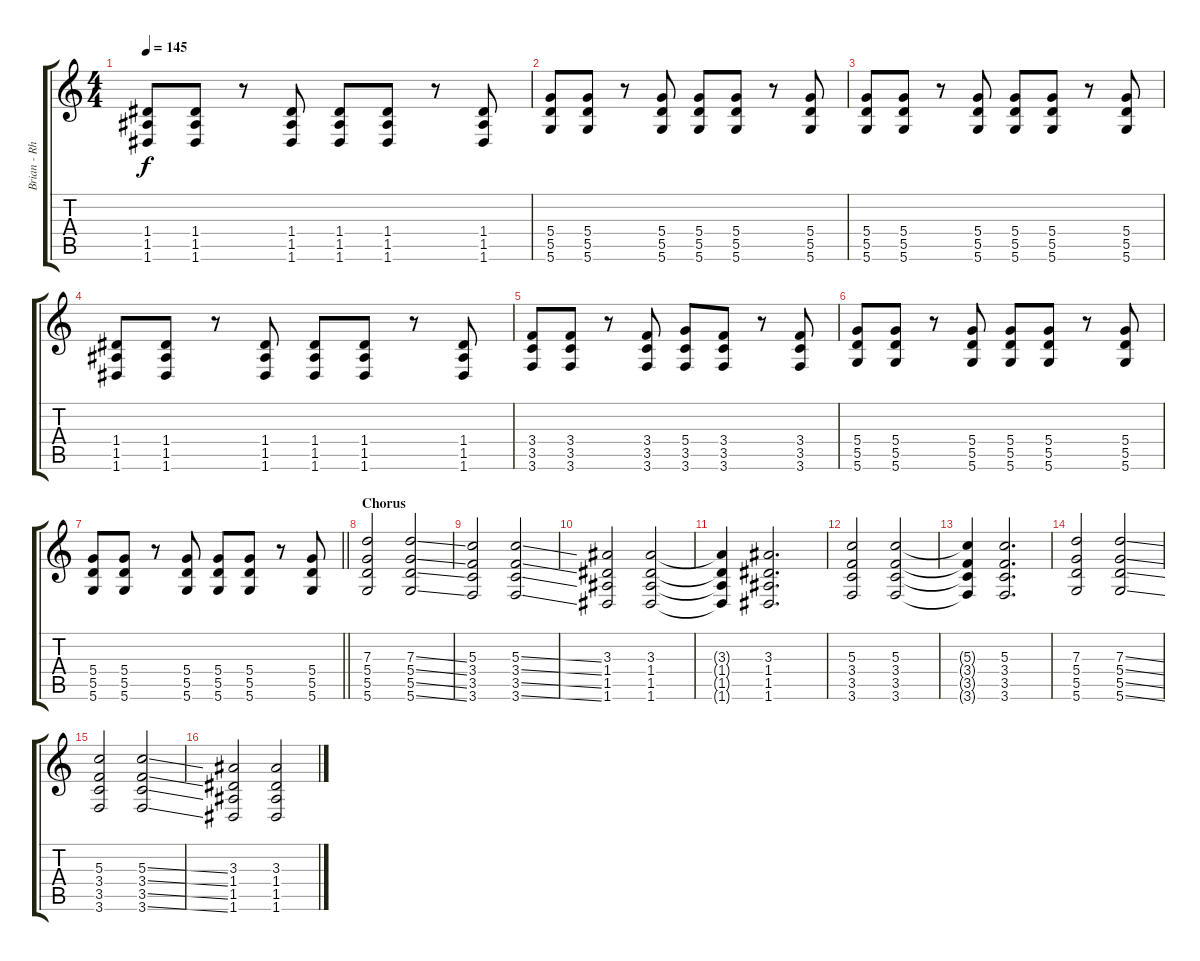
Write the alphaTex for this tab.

\track ("Brian - Rhythm Guitar" "Brian - Rh") {instrument electricguitarjazz}
\staff {score tabs}
\tuning (E4 B3 G3 D3 A2 D2) {hide}
\ts (4 4)
\tempo 145
\clef g2
\ks c
(1.4 1.5 1.6).8{dy f} (1.4 1.5 1.6).8 r.8 (1.4 1.5 1.6).8 (1.4 1.5 1.6).8 (1.4 1.5 1.6).8 r.8 (1.4 1.5 1.6).8 |
(5.4 5.5 5.6).8 (5.4 5.5 5.6).8 r.8 (5.4 5.5 5.6).8 (5.4 5.5 5.6).8 (5.4 5.5 5.6).8 r.8 (5.4 5.5 5.6).8 |
(5.4 5.5 5.6).8 (5.4 5.5 5.6).8 r.8 (5.4 5.5 5.6).8 (5.4 5.5 5.6).8 (5.4 5.5 5.6).8 r.8 (5.4 5.5 5.6).8 |
(1.4 1.5 1.6).8 (1.4 1.5 1.6).8 r.8 (1.4 1.5 1.6).8 (1.4 1.5 1.6).8 (1.4 1.5 1.6).8 r.8 (1.4 1.5 1.6).8 |
(3.4 3.5 3.6).8 (3.4 3.5 3.6).8 r.8 (3.4 3.5 3.6).8 (5.4 3.5 3.6).8 (3.4 3.5 3.6).8 r.8 (3.4 3.5 3.6).8 |
(5.4 5.5 5.6).8 (5.4 5.5 5.6).8 r.8 (5.4 5.5 5.6).8 (5.4 5.5 5.6).8 (5.4 5.5 5.6).8 r.8 (5.4 5.5 5.6).8 |
\barLineRight lightlight
(5.4 5.5 5.6).8 (5.4 5.5 5.6).8 r.8 (5.4 5.5 5.6).8 (5.4 5.5 5.6).8 (5.4 5.5 5.6).8 r.8 (5.4 5.5 5.6).8 |
\section ("" "Chorus")
(7.3 5.4 5.5 5.6).2 (7.3{ss} 5.4{ss} 5.5{ss} 5.6{ss}).2 |
(5.3 3.4 3.5 3.6).2 (5.3{ss} 3.4{ss} 3.5{ss} 3.6{ss}).2 |
(3.3 1.4 1.5 1.6).2 (3.3 1.4 1.5 1.6).2 |
(3.3{t} 1.4{t} 1.5{t} 1.6{t}).4 (3.3 1.4 1.5 1.6).2{d} |
(5.3 3.4 3.5 3.6).2 (5.3 3.4 3.5 3.6).2 |
(5.3{t} 3.4{t} 3.5{t} 3.6{t}).4 (5.3 3.4 3.5 3.6).2{d} |
(7.3 5.4 5.5 5.6).2 (7.3{ss} 5.4{ss} 5.5{ss} 5.6{ss}).2 |
(5.3 3.4 3.5 3.6).2 (5.3{ss} 3.4{ss} 3.5{ss} 3.6{ss}).2 |
(3.3 1.4 1.5 1.6).2 (3.3 1.4 1.5 1.6).2
